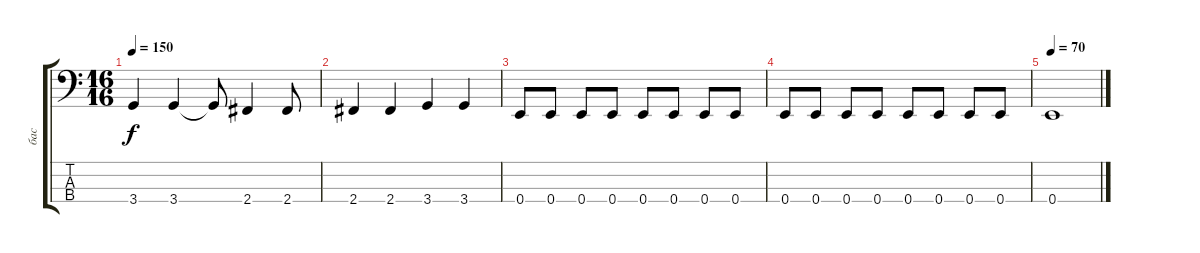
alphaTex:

\track ("бас" "бас") {instrument electricbassfinger}
\staff {score tabs}
\tuning (G2 D2 A1 E1) {hide}
\ts (16 16)
\tempo 150
\clef f4
\ks c
3.4.4{dy f} 3.4.4 3.4{t}.8 2.4.4 2.4.8 |
2.4.4 2.4.4 3.4.4 3.4.4 |
0.4.8 0.4.8 0.4.8 0.4.8 0.4.8 0.4.8 0.4.8 0.4.8 |
0.4.8 0.4.8 0.4.8 0.4.8 0.4.8 0.4.8 0.4.8 0.4.8 |
\tempo 70
0.4.1
